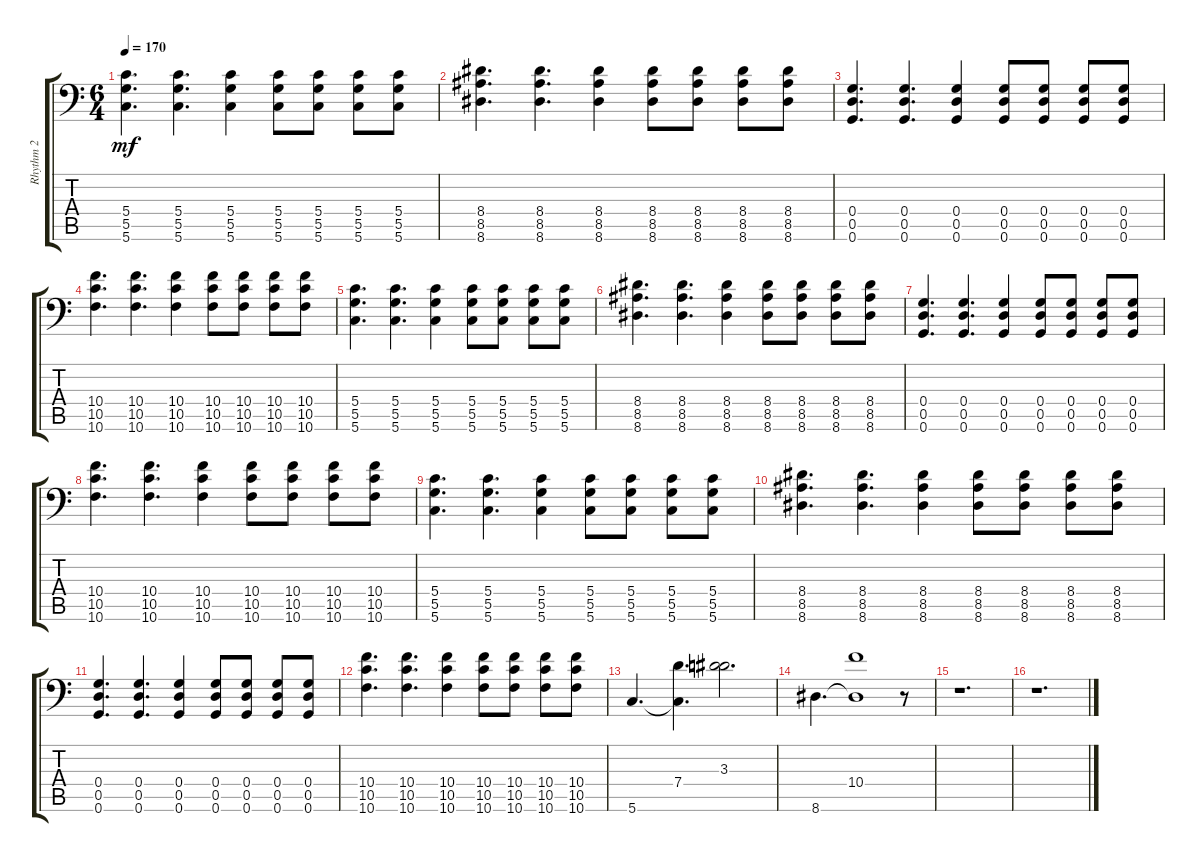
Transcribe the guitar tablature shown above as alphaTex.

\track ("Rhythm 2" "Rhythm 2") {instrument distortionguitar}
\staff {score tabs}
\tuning (A3 E3 C3 G2 D2 G1) {hide}
\ts (6 4)
\tempo 170
\clef f4
\ks c
(5.4 5.5 5.6).4{d dy mf} (5.4 5.5 5.6).4{d} (5.4 5.5 5.6).4 (5.4 5.5 5.6).8 (5.4 5.5 5.6).8 (5.4 5.5 5.6).8 (5.4 5.5 5.6).8 |
(8.4 8.5 8.6).4{d} (8.4 8.5 8.6).4{d} (8.4 8.5 8.6).4 (8.4 8.5 8.6).8 (8.4 8.5 8.6).8 (8.4 8.5 8.6).8 (8.4 8.5 8.6).8 |
(0.4 0.5 0.6).4{d} (0.4 0.5 0.6).4{d} (0.4 0.5 0.6).4 (0.4 0.5 0.6).8 (0.4 0.5 0.6).8 (0.4 0.5 0.6).8 (0.4 0.5 0.6).8 |
(10.4 10.5 10.6).4{d} (10.4 10.5 10.6).4{d} (10.4 10.5 10.6).4 (10.4 10.5 10.6).8 (10.4 10.5 10.6).8 (10.4 10.5 10.6).8 (10.4 10.5 10.6).8 |
(5.4 5.5 5.6).4{d} (5.4 5.5 5.6).4{d} (5.4 5.5 5.6).4 (5.4 5.5 5.6).8 (5.4 5.5 5.6).8 (5.4 5.5 5.6).8 (5.4 5.5 5.6).8 |
(8.4 8.5 8.6).4{d} (8.4 8.5 8.6).4{d} (8.4 8.5 8.6).4 (8.4 8.5 8.6).8 (8.4 8.5 8.6).8 (8.4 8.5 8.6).8 (8.4 8.5 8.6).8 |
(0.4 0.5 0.6).4{d} (0.4 0.5 0.6).4{d} (0.4 0.5 0.6).4 (0.4 0.5 0.6).8 (0.4 0.5 0.6).8 (0.4 0.5 0.6).8 (0.4 0.5 0.6).8 |
(10.4 10.5 10.6).4{d} (10.4 10.5 10.6).4{d} (10.4 10.5 10.6).4 (10.4 10.5 10.6).8 (10.4 10.5 10.6).8 (10.4 10.5 10.6).8 (10.4 10.5 10.6).8 |
(5.4 5.5 5.6).4{d} (5.4 5.5 5.6).4{d} (5.4 5.5 5.6).4 (5.4 5.5 5.6).8 (5.4 5.5 5.6).8 (5.4 5.5 5.6).8 (5.4 5.5 5.6).8 |
(8.4 8.5 8.6).4{d} (8.4 8.5 8.6).4{d} (8.4 8.5 8.6).4 (8.4 8.5 8.6).8 (8.4 8.5 8.6).8 (8.4 8.5 8.6).8 (8.4 8.5 8.6).8 |
(0.4 0.5 0.6).4{d} (0.4 0.5 0.6).4{d} (0.4 0.5 0.6).4 (0.4 0.5 0.6).8 (0.4 0.5 0.6).8 (0.4 0.5 0.6).8 (0.4 0.5 0.6).8 |
(10.4 10.5 10.6).4{d} (10.4 10.5 10.6).4{d} (10.4 10.5 10.6).4 (10.4 10.5 10.6).8 (10.4 10.5 10.6).8 (10.4 10.5 10.6).8 (10.4 10.5 10.6).8 |
5.6.4{d} (7.4 5.6{t}).4{d} (3.3 7.4{t}).2{d} |
8.6.4{d} (10.4 8.6{t}).1 r.8 |
r.1{d} |
r.1{d}
